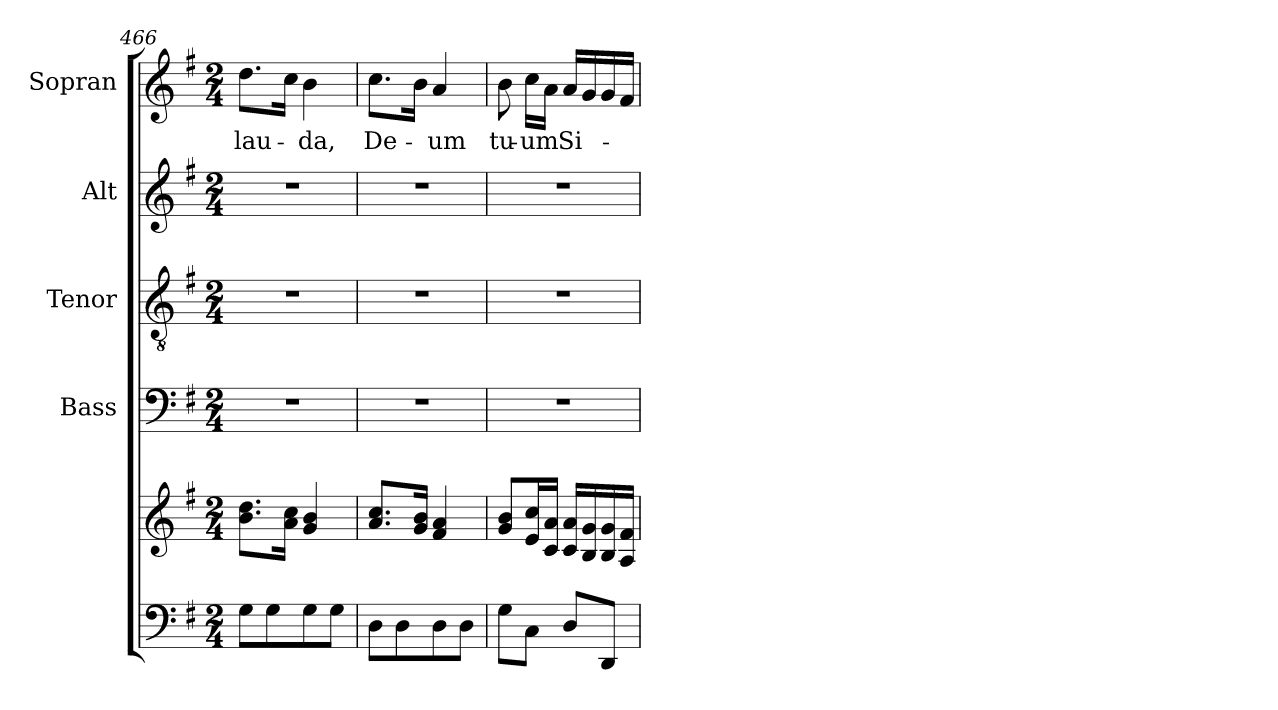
**kern	**kern	**kern	**kern	**kern	**kern	**text
*part5	*part5	*part4	*part3	*part2	*part1	*part1
*staff6	*staff5	*staff4	*staff3	*staff2	*staff1	*staff1
*	*	*I"Bass	*I"Tenor	*I"Alt	*I"Sopran	*
*	*	*I'B.	*I'T.	*I'A.	*I'S.	*
*clefF4	*clefG2	*clefF4	*clefGv2	*clefG2	*clefG2	*
*k[f#]	*k[f#]	*k[f#]	*k[f#]	*k[f#]	*k[f#]	*
*G:	*G:	*G:	*G:	*G:	*G:	*
*M2/4	*M2/4	*M2/4	*M2/4	*M2/4	*M2/4	*
=466	=466	=466	=466	=466	=466	=466
!	!	!	!	!	!	!LO:LY:b
8G\L	8.b\ 8.dd\L	2r	2r	2r	8.dd\L	lau-
8G\	.	.	.	.	.	.
.	16a\ 16cc\Jk	.	.	.	16cc\Jk	.
!	!	!	!	!	!	!LO:LY:b
8G\	4g/ 4b/	.	.	.	4b\	-da,
8G\J	.	.	.	.	.	.
=467	=467	=467	=467	=467	=467	=467
!	!	!	!	!	!	!LO:LY:b
8D\L	8.a/ 8.cc/L	2r	2r	2r	8.cc\L	De-
8D\	.	.	.	.	.	.
.	16g/ 16b/Jk	.	.	.	16b\Jk	.
!	!	!	!	!	!	!LO:LY:b
8D\	4f#/ 4a/	.	.	.	4a/	-um
8D\J	.	.	.	.	.	.
!!LO:LB:g=z
=468	=468	=468	=468	=468	=468	=468
!	!	!	!	!	!	!LO:LY:b
8G\L	8g/ 8b/L	2r	2r	2r	8b\	tu-
!	!	!	!	!	!	!LO:LY:b
8C\J	16e/ 16cc/L	.	.	.	16cc\LL	-um
.	16c/ 16a/JJ	.	.	.	16a\JJ	.
!	!	!	!	!	!	!LO:LY:b
8D/L	16c/ 16a/LL	.	.	.	16a/LL	Si-
.	16B/ 16g/	.	.	.	16g/	.
8DD/J	16B/ 16g/	.	.	.	16g/	.
.	16A/ 16f#/JJ	.	.	.	16f#/JJ	.
=	=	=	=	=	=	=
*-	*-	*-	*-	*-	*-	*-
